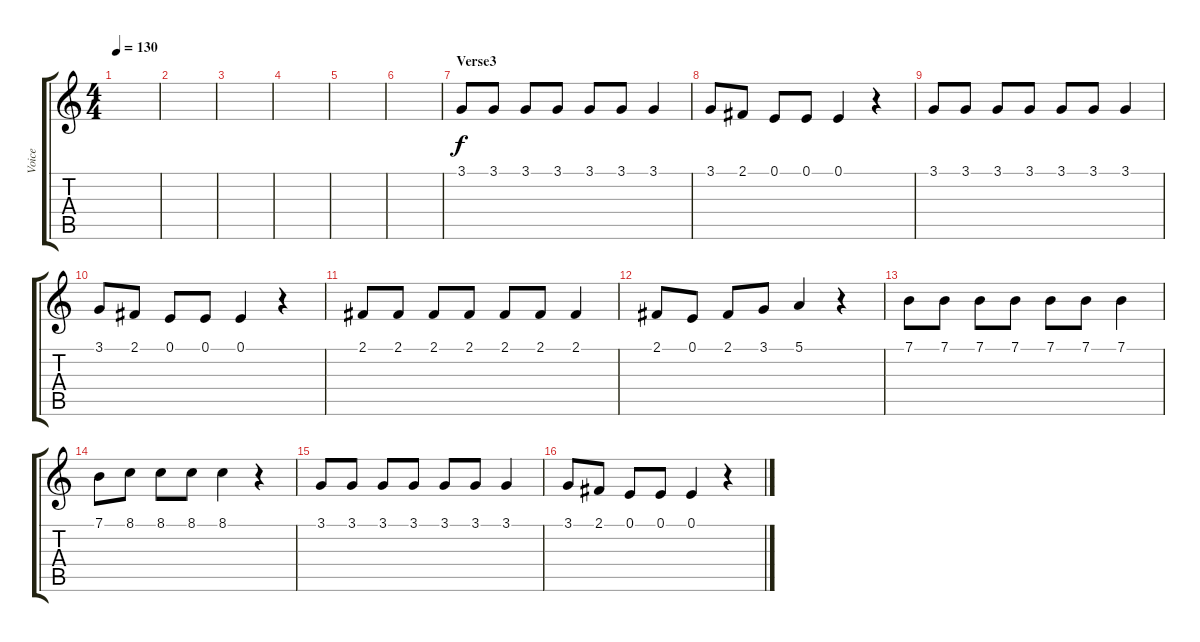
\track ("Voice" "Voice") {instrument choiraahs}
\staff {score tabs}
\tuning (E4 B3 G3 D3 A2 E2) {hide}
\ts (4 4)
\tempo 130
\clef g2
\ks c
|
|
|
|
|
|
\section ("" "Verse3")
3.1.8 3.1.8 3.1.8 3.1.8 3.1.8 3.1.8 3.1.4 |
3.1.8 2.1.8 0.1.8 0.1.8 0.1.4 r.4 |
3.1.8 3.1.8 3.1.8 3.1.8 3.1.8 3.1.8 3.1.4 |
3.1.8 2.1.8 0.1.8 0.1.8 0.1.4 r.4 |
2.1.8 2.1.8 2.1.8 2.1.8 2.1.8 2.1.8 2.1.4 |
2.1.8 0.1.8 2.1.8 3.1.8 5.1.4 r.4 |
7.1.8 7.1.8 7.1.8 7.1.8 7.1.8 7.1.8 7.1.4 |
7.1.8 8.1.8 8.1.8 8.1.8 8.1.4 r.4 |
3.1.8 3.1.8 3.1.8 3.1.8 3.1.8 3.1.8 3.1.4 |
3.1.8 2.1.8 0.1.8 0.1.8 0.1.4 r.4
